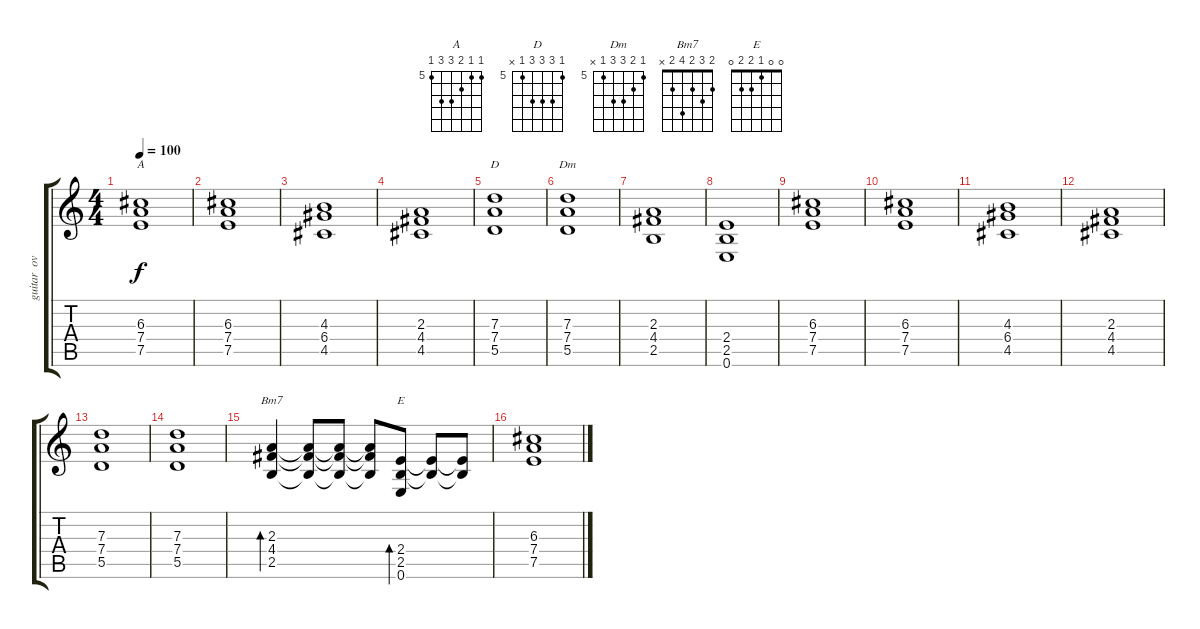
\track ("guitar  overdriven" "guitar  ov") {instrument overdrivenguitar}
\staff {score tabs}
\tuning (E4 B3 G3 D3 A2 E2) {hide}
\chord ("A" 5 5 6 7 7 5) {firstfret 5}
\chord ("D" 5 7 7 7 5 x) {firstfret 5}
\chord ("Dm" 5 6 7 7 5 x) {firstfret 5}
\chord ("Bm7" 2 3 2 4 2 x)
\chord ("E" 0 0 1 2 2 0)
\ts (4 4)
\tempo 100
\clef g2
\ks c
(6.3 7.4 7.5).1{ch "A" dy f} |
(6.3 7.4 7.5).1 |
(4.3 6.4 4.5).1 |
(2.3 4.4 4.5).1 |
(7.3 7.4 5.5).1{ch "D"} |
(7.3 7.4 5.5).1{ch "Dm"} |
(2.3 4.4 2.5).1 |
(2.4 2.5 0.6).1 |
(6.3 7.4 7.5).1 |
(6.3 7.4 7.5).1 |
(4.3 6.4 4.5).1 |
(2.3 4.4 4.5).1 |
(7.3 7.4 5.5).1 |
(7.3 7.4 5.5).1 |
(2.3 4.4 2.5).4{bd 30 ch "Bm7"} (2.3{t} 4.4{t} 2.5{t}).8 (2.3{t} 4.4{t} 2.5{t}).8 (2.3{t} 4.4{t} 2.5{t}).8 (2.4 2.5 0.6).8{bd 30 ch "E"} (2.4{t} 2.5{t}).8 (2.4{t} 2.5{t}).8 |
(6.3 7.4 7.5).1
